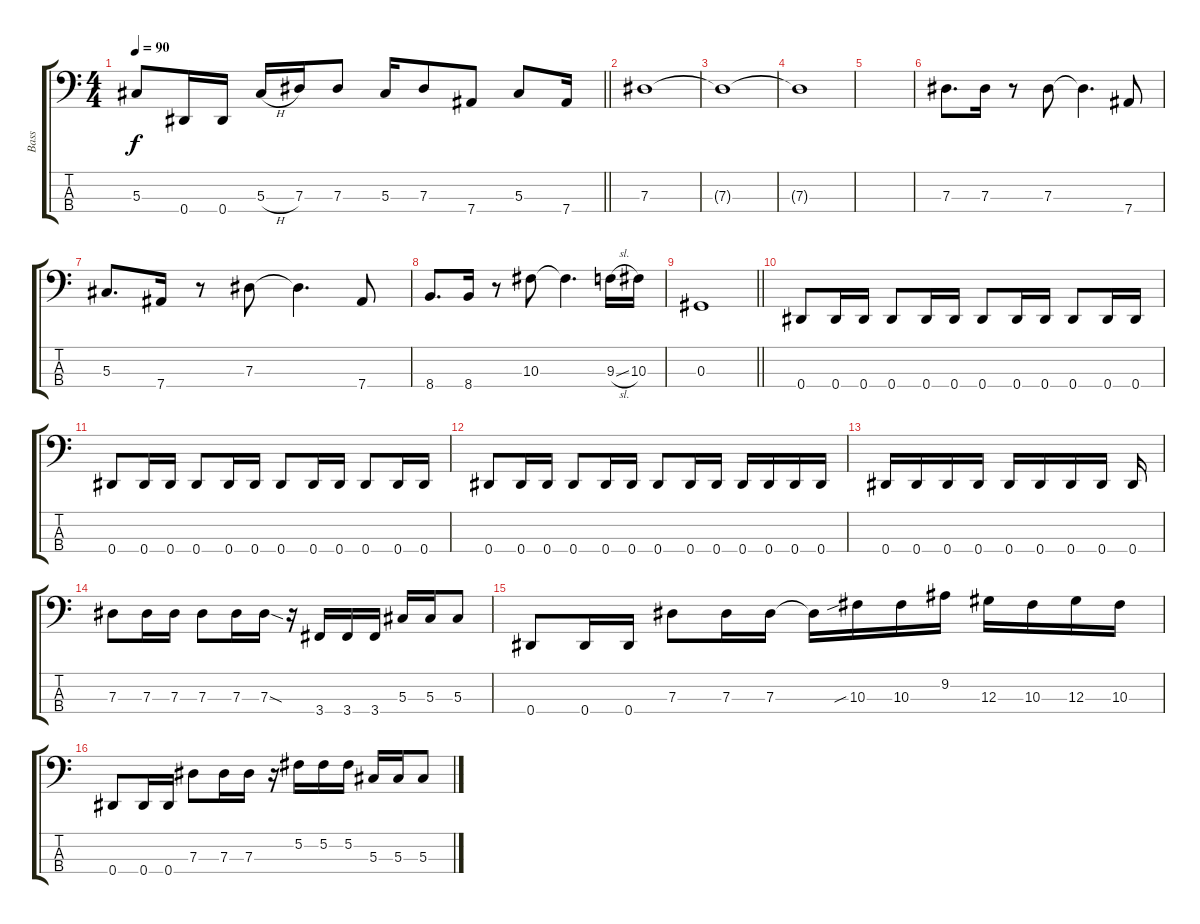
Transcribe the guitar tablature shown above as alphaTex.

\track ("Bass" "Bass") {instrument electricbasspick}
\staff {score tabs}
\tuning (Gb2 Db2 Ab1 Eb1) {hide}
\ts (4 4)
\tempo 90
\clef f4
\barLineRight lightlight
\ks c
5.3.8{dy f} 0.4.16 0.4.16 5.3{h}.16 7.3.16 7.3.8 5.3.16 7.3.8 7.4.8 5.3.8 7.4.16 |
7.3.1 |
7.3{t}.1 |
7.3{t}.1 |
|
7.3.8{d} 7.3.16 r.8 7.3.8 7.3{t}.4{d} 7.4.8 |
5.3.8{d} 7.4.16 r.8 7.3.8 7.3{t}.4{d} 7.4.8 |
8.4.8{d} 8.4.16 r.8 10.3.8 10.3{t}.4{d} 9.3{sl}.16 10.3.16 |
\barLineRight lightlight
0.3.1 |
0.4.8 0.4.16 0.4.16 0.4.8 0.4.16 0.4.16 0.4.8 0.4.16 0.4.16 0.4.8 0.4.16 0.4.16 |
0.4.8 0.4.16 0.4.16 0.4.8 0.4.16 0.4.16 0.4.8 0.4.16 0.4.16 0.4.8 0.4.16 0.4.16 |
0.4.8 0.4.16 0.4.16 0.4.8 0.4.16 0.4.16 0.4.8 0.4.16 0.4.16 0.4.16 0.4.16 0.4.16 0.4.16 |
0.4.16 0.4.16 0.4.16 0.4.16 0.4.16 0.4.16 0.4.16 0.4.16 0.4.16 |
7.3.8 7.3.16 7.3.16 7.3.8 7.3.16 7.3{sod}.16 r.16 3.4.16 3.4.16 3.4.16 5.3.16 5.3.16 5.3.8 |
0.4.8 0.4.16 0.4.16 7.3.8 7.3.16 7.3.16 7.3{t}.16 10.3{sib}.16 10.3.16 9.2.16 12.3.16 10.3.16 12.3.16 10.3.16 |
0.4.8 0.4.16 0.4.16 7.3.8 7.3.16 7.3.16 r.16 5.2.16 5.2.16 5.2.16 5.3.16 5.3.16 5.3.8
